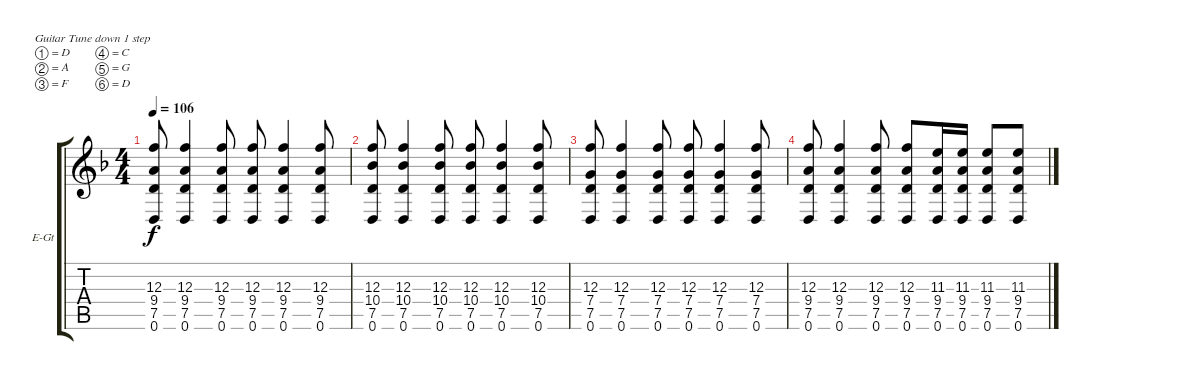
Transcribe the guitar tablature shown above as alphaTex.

\bracketExtendMode groupsimilarinstruments
\firstSystemTrackNameOrientation horizontal
\otherSystemsTrackNameOrientation horizontal
\track ("Guitar 1" "E-Gt") {instrument overdrivenguitar}
\staff {score tabs}
\tuning (D4 A3 F3 C3 G2 D2)
\ts (4 4)
\tempo 106
\clef g2
\ks dminor
(12.3 9.4 7.5 0.6).8{dy f} (12.3 9.4 7.5 0.6).4 (12.3 9.4 7.5 0.6).8 (12.3 9.4 7.5 0.6).8 (12.3 9.4 7.5 0.6).4 (12.3 9.4 7.5 0.6).8 |
(12.3 10.4 7.5 0.6).8 (12.3 10.4 7.5 0.6).4 (12.3 10.4 7.5 0.6).8 (12.3 10.4 7.5 0.6).8 (12.3 10.4 7.5 0.6).4 (12.3 10.4 7.5 0.6).8 |
(12.3 7.4 7.5 0.6).8 (12.3 7.4 7.5 0.6).4 (12.3 7.4 7.5 0.6).8 (12.3 7.4 7.5 0.6).8 (12.3 7.4 7.5 0.6).4 (12.3 7.4 7.5 0.6).8 |
(12.3 9.4 7.5 0.6).8 (12.3 9.4 7.5 0.6).4 (12.3 9.4 7.5 0.6).8 (12.3 9.4 7.5 0.6).8 (11.3 9.4 7.5 0.6).16 (11.3 9.4 7.5 0.6).16 (11.3 9.4 7.5 0.6).8 (11.3 9.4 7.5 0.6).8
